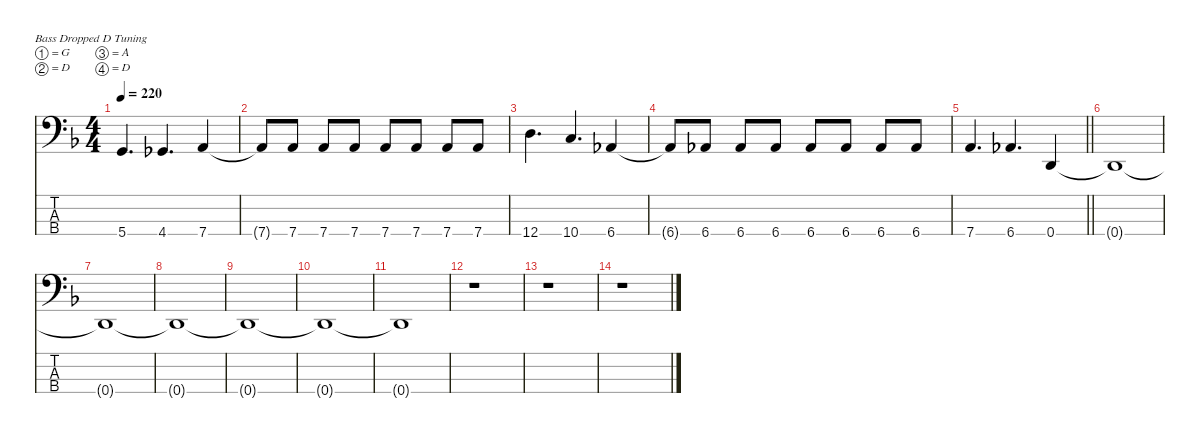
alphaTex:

\hideDynamics
\bracketExtendMode nobrackets
\singleTrackTrackNamePolicy hidden
\multiTrackTrackNamePolicy hidden
\firstSystemTrackNameMode fullname
\firstSystemTrackNameOrientation horizontal
\otherSystemsTrackNameOrientation horizontal
\track ("Bass" "E-Bass") {instrument electricbassfinger}
\staff {score tabs}
\tuning (G2 D2 A1 D1)
\ts (4 4)
\tempo 220
\clef f4
\ks dminor
5.4{acc forcenatural}.4{d dy f beam Up} 4.4{acc b}.4{d beam Up} 7.4{acc forcenatural}.4{beam Up} |
7.4{t acc forcenatural}.8{beam Up} 7.4{acc forcenatural}.8{beam Up} 7.4{acc forcenatural}.8{beam Up} 7.4{acc forcenatural}.8{beam Up} 7.4{acc forcenatural}.8{beam Up} 7.4{acc forcenatural}.8{beam Up} 7.4{acc forcenatural}.8{beam Up} 7.4{acc forcenatural}.8{beam Up} |
12.4{acc forcenatural}.4{d beam Down} 10.4{acc forcenatural}.4{d beam Up} 6.4{acc b}.4{beam Up} |
6.4{t acc b}.8{beam Up} 6.4{acc b}.8{beam Up} 6.4{acc b}.8{beam Up} 6.4{acc b}.8{beam Up} 6.4{acc b}.8{beam Up} 6.4{acc b}.8{beam Up} 6.4{acc b}.8{beam Up} 6.4{acc b}.8{beam Up} |
\barLineRight lightlight
7.4{acc forcenatural}.4{d beam Up} 6.4{acc b}.4{d beam Up} 0.4{acc forcenatural}.4{beam Up} |
0.4{t acc forcenatural}.1{beam Up} |
0.4{t acc forcenatural}.1{beam Up} |
0.4{t acc forcenatural}.1{beam Up} |
0.4{t acc forcenatural}.1{beam Up} |
0.4{t acc forcenatural}.1{beam Up} |
0.4{t acc forcenatural}.1{beam Up} |
r.1{beam Down} |
r.1{beam Down} |
r.1{beam Down}
